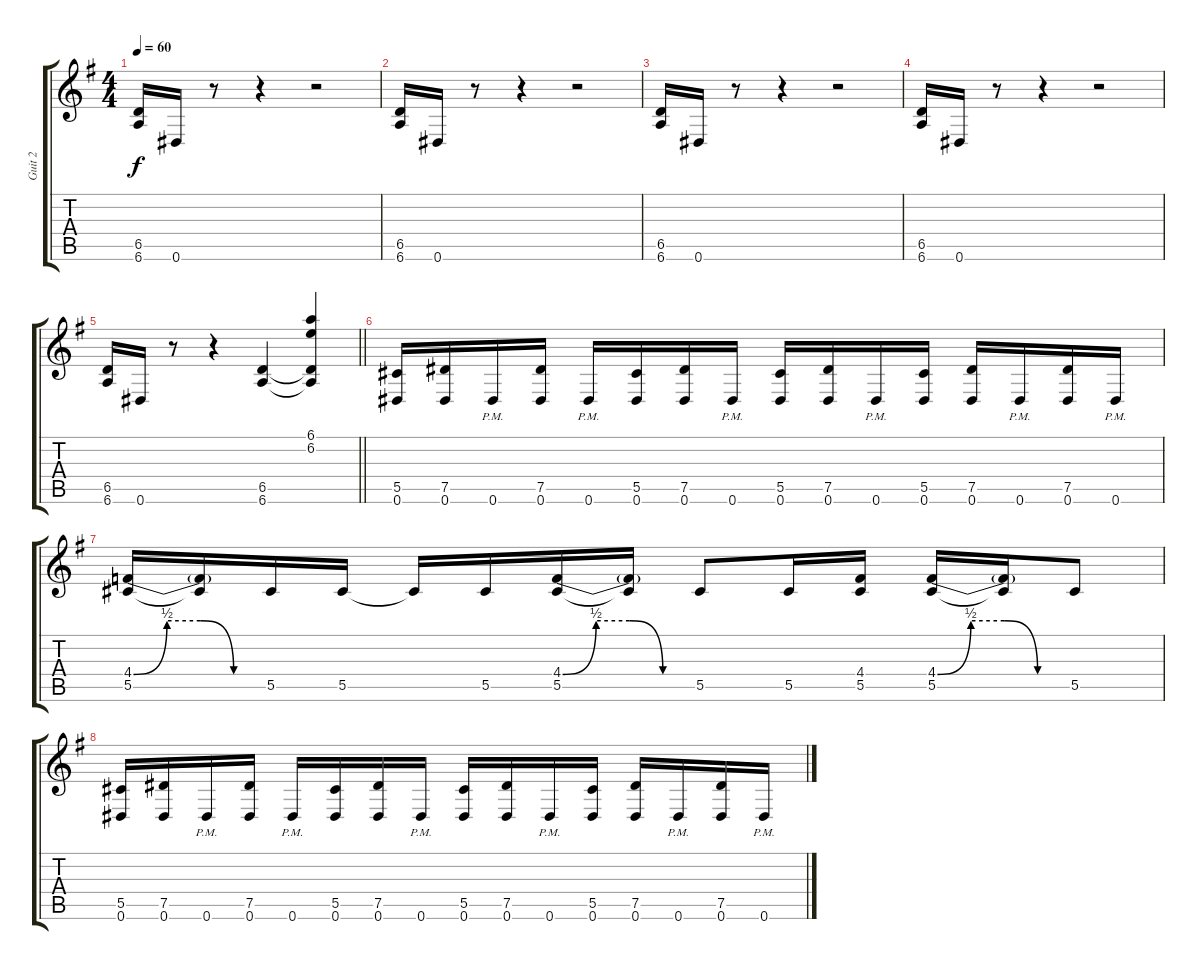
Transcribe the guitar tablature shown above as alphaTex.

\track ("Guit 2" "Guit 2") {instrument overdrivenguitar}
\staff {score tabs}
\tuning (Eb4 Bb3 Gb3 Db3 Ab2 Eb2) {hide}
\ts (4 4)
\tempo 60
\clef g2
\ks g
(6.5 6.6).16{dy f instrument overdrivenguitar} 0.6.16 r.8 r.4 r.2 |
(6.5 6.6).16 0.6.16 r.8 r.4 r.2 |
(6.5 6.6).16 0.6.16 r.8 r.4 r.2 |
(6.5 6.6).16 0.6.16 r.8 r.4 r.2 |
\barLineRight lightlight
(6.5 6.6).16 0.6.16 r.8 r.4 (6.5 6.6).4 (6.1 6.2 6.5{t} 6.6{t}).4 |
(5.5 0.6).16 (7.5 0.6).16 0.6{pm}.16 (7.5 0.6).16 0.6{pm}.16 (5.5 0.6).16 (7.5 0.6).16 0.6{pm}.16 (5.5 0.6).16 (7.5 0.6).16 0.6{pm}.16 (5.5 0.6).16 (7.5 0.6).16 0.6{pm}.16 (7.5 0.6).16 0.6{pm}.16 |
(4.4{be (custom 0 0 15 2 30 2 45 0 60 0)} 5.5).16 (4.4{t} 5.5{t}).16 5.5.16 5.5.16 5.5{t}.16 5.5.16 (4.4{be (custom 0 0 15 2 30 2 45 0 60 0)} 5.5).16 (4.4{t} 5.5{t}).16 5.5.8 5.5.16 (4.4 5.5).16 (4.4{be (custom 0 0 15 2 30 2 45 0 60 0)} 5.5).16 (4.4{t} 5.5{t}).16 5.5.8 |
(5.5 0.6).16 (7.5 0.6).16 0.6{pm}.16 (7.5 0.6).16 0.6{pm}.16 (5.5 0.6).16 (7.5 0.6).16 0.6{pm}.16 (5.5 0.6).16 (7.5 0.6).16 0.6{pm}.16 (5.5 0.6).16 (7.5 0.6).16 0.6{pm}.16 (7.5 0.6).16 0.6{pm}.16
